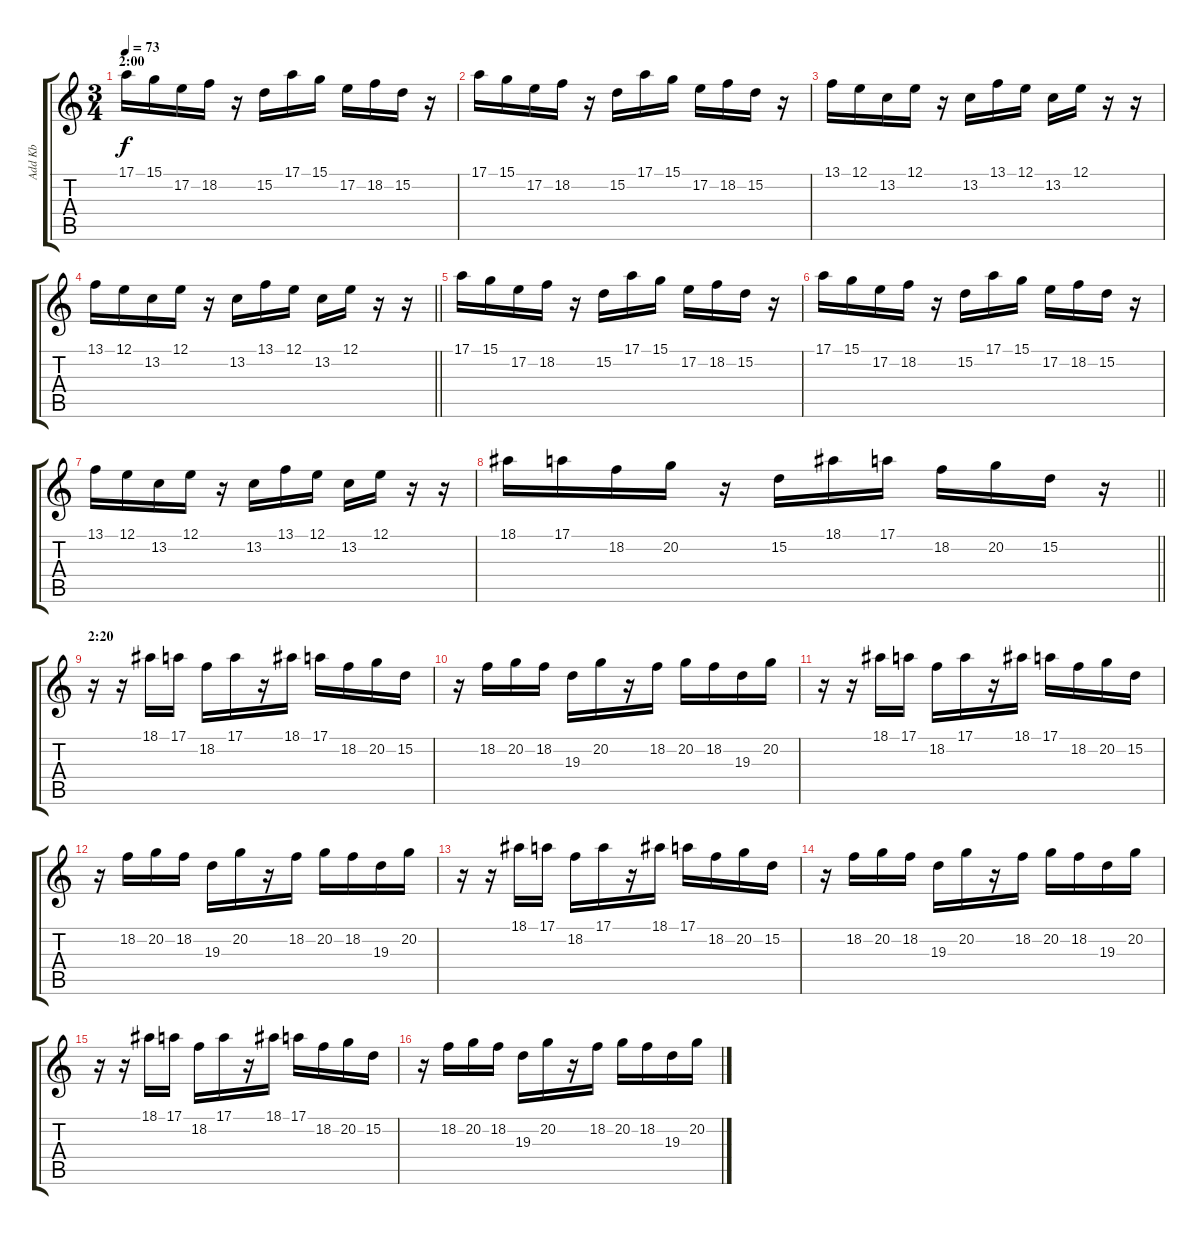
\track ("Add Kb" "Add Kb") {instrument celesta}
\staff {score tabs}
\tuning (E4 B3 G3 D3 A2 E2) {hide}
\ts (3 4)
\section ("" "2:00")
\tempo 73
\clef g2
\ks c
17.1.16{dy f} 15.1.16 17.2.16 18.2.16 r.16 15.2.16 17.1.16 15.1.16 17.2.16 18.2.16 15.2.16 r.16 |
17.1.16 15.1.16 17.2.16 18.2.16 r.16 15.2.16 17.1.16 15.1.16 17.2.16 18.2.16 15.2.16 r.16 |
13.1.16 12.1.16 13.2.16 12.1.16 r.16 13.2.16 13.1.16 12.1.16 13.2.16 12.1.16 r.16 r.16 |
\barLineRight lightlight
13.1.16 12.1.16 13.2.16 12.1.16 r.16 13.2.16 13.1.16 12.1.16 13.2.16 12.1.16 r.16 r.16 |
17.1.16 15.1.16 17.2.16 18.2.16 r.16 15.2.16 17.1.16 15.1.16 17.2.16 18.2.16 15.2.16 r.16 |
17.1.16 15.1.16 17.2.16 18.2.16 r.16 15.2.16 17.1.16 15.1.16 17.2.16 18.2.16 15.2.16 r.16 |
13.1.16 12.1.16 13.2.16 12.1.16 r.16 13.2.16 13.1.16 12.1.16 13.2.16 12.1.16 r.16 r.16 |
\barLineRight lightlight
18.1.16 17.1.16 18.2.16 20.2.16 r.16 15.2.16 18.1.16 17.1.16 18.2.16 20.2.16 15.2.16 r.16 |
\section ("" "2:20")
r.16 r.16 18.1.16 17.1.16 18.2.16 17.1.16 r.16 18.1.16 17.1.16 18.2.16 20.2.16 15.2.16 |
r.16 18.2.16 20.2.16 18.2.16 19.3.16 20.2.16 r.16 18.2.16 20.2.16 18.2.16 19.3.16 20.2.16 |
r.16 r.16 18.1.16 17.1.16 18.2.16 17.1.16 r.16 18.1.16 17.1.16 18.2.16 20.2.16 15.2.16 |
r.16 18.2.16 20.2.16 18.2.16 19.3.16 20.2.16 r.16 18.2.16 20.2.16 18.2.16 19.3.16 20.2.16 |
r.16 r.16 18.1.16 17.1.16 18.2.16 17.1.16 r.16 18.1.16 17.1.16 18.2.16 20.2.16 15.2.16 |
r.16 18.2.16 20.2.16 18.2.16 19.3.16 20.2.16 r.16 18.2.16 20.2.16 18.2.16 19.3.16 20.2.16 |
r.16 r.16 18.1.16 17.1.16 18.2.16 17.1.16 r.16 18.1.16 17.1.16 18.2.16 20.2.16 15.2.16 |
r.16 18.2.16 20.2.16 18.2.16 19.3.16 20.2.16 r.16 18.2.16 20.2.16 18.2.16 19.3.16 20.2.16
